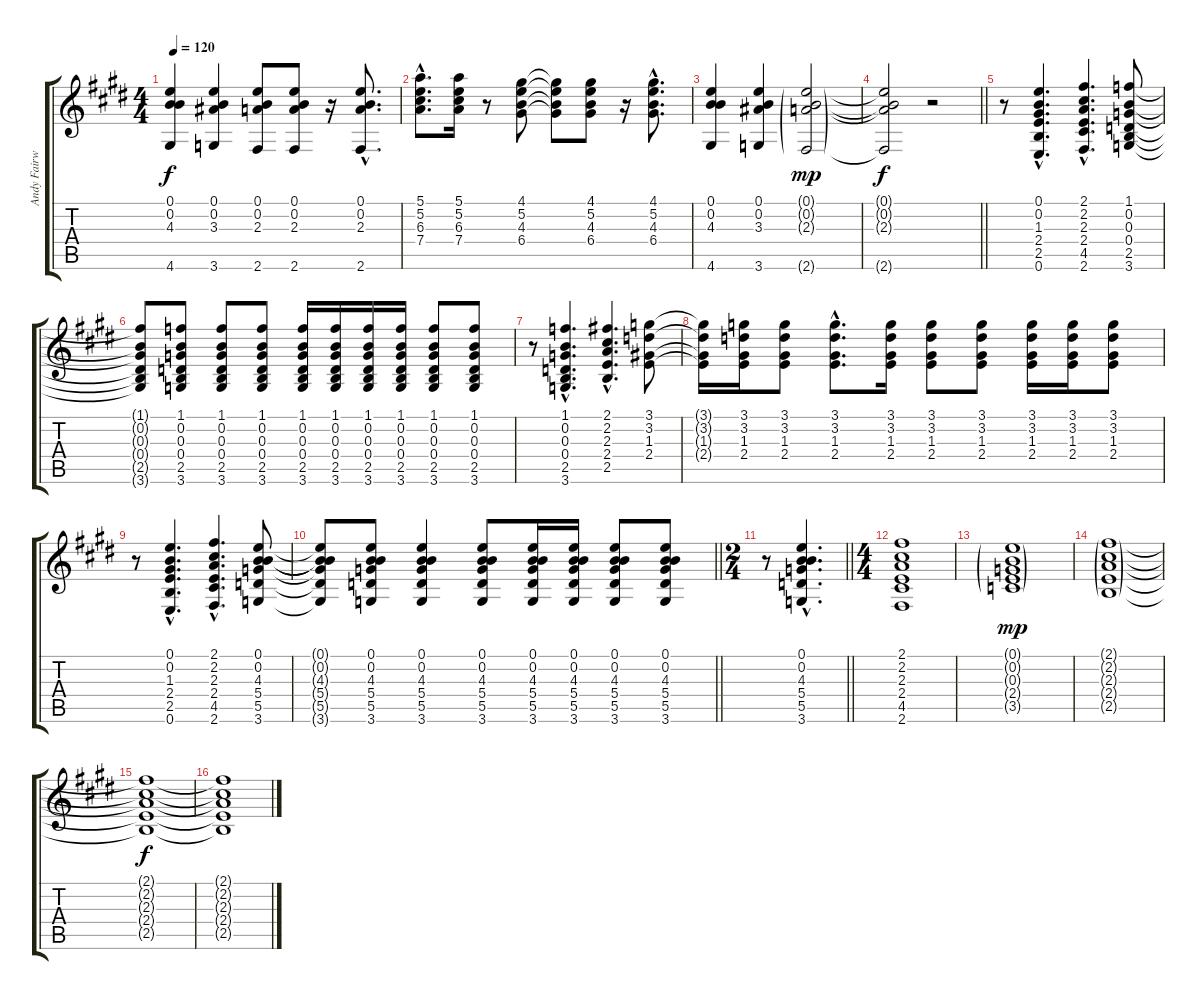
\track ("Andy Fairwetherlow Guitar" "Andy Fairw") {instrument acousticguitarnylon}
\staff {score tabs}
\tuning (E4 B3 G3 D3 A2 E2) {hide}
\ts (4 4)
\tempo 120
\clef g2
\ks e
(0.1 0.2 4.3 4.6).4{dy f} (0.1 0.2 3.3 3.6).4 (0.1 0.2 2.3 2.6).8 (0.1 0.2 2.3 2.6).8 r.16 (0.1{hac} 0.2{hac} 2.3{hac} 2.6{hac}).8{d} |
(5.1{hac} 5.2{hac} 6.3{hac} 7.4{hac}).8{d} (5.1 5.2 6.3 7.4).16 r.8 (4.1 5.2 4.3 6.4).8 (4.1{t} 5.2{t} 4.3{t} 6.4{t}).8 (4.1 5.2 4.3 6.4).8 r.16 (4.1{hac} 5.2{hac} 4.3{hac} 6.4{hac}).8{d} |
(0.1 0.2 4.3 4.6).4 (0.1 0.2 3.3 3.6).4 (0.1{g} 0.2{g} 2.3{g} 2.6{g}).2{dy mp} |
\barLineRight lightlight
(0.1{t} 0.2{t} 2.3{t} 2.6{t}).2{dy f} r.2 |
r.8 (0.1{hac} 0.2{hac} 1.3{hac} 2.4{hac} 2.5{hac} 0.6{hac}).4{d} (2.1{hac} 2.2{hac} 2.3{hac} 2.4{hac} 4.5{hac} 2.6{hac}).4{d} (1.1 0.2 0.3 0.4 2.5 3.6).8 |
(1.1{t} 0.2{t} 0.3{t} 0.4{t} 2.5{t} 3.6{t}).8 (1.1 0.2 0.3 0.4 2.5 3.6).8 (1.1 0.2 0.3 0.4 2.5 3.6).8 (1.1 0.2 0.3 0.4 2.5 3.6).8 (1.1 0.2 0.3 0.4 2.5 3.6).16 (1.1 0.2 0.3 0.4 2.5 3.6).16 (1.1 0.2 0.3 0.4 2.5 3.6).16 (1.1 0.2 0.3 0.4 2.5 3.6).16 (1.1 0.2 0.3 0.4 2.5 3.6).8 (1.1 0.2 0.3 0.4 2.5 3.6).8 |
r.8 (1.1{hac} 0.2{hac} 0.3{hac} 0.4{hac} 2.5{hac} 3.6{hac}).4{d} (2.1{hac} 2.2{hac} 2.3{hac} 2.4{hac} 2.5{hac}).4{d} (3.1 3.2 1.3 2.4).8 |
(3.1{t} 3.2{t} 1.3{t} 2.4{t}).16 (3.1 3.2 1.3 2.4).16 (3.1 3.2 1.3 2.4).8 (3.1{hac} 3.2{hac} 1.3{hac} 2.4{hac}).8{d} (3.1 3.2 1.3 2.4).16 (3.1 3.2 1.3 2.4).8 (3.1 3.2 1.3 2.4).8 (3.1 3.2 1.3 2.4).16 (3.1 3.2 1.3 2.4).16 (3.1 3.2 1.3 2.4).8 |
r.8 (0.1{hac} 0.2{hac} 1.3{hac} 2.4{hac} 2.5{hac} 0.6{hac}).4{d} (2.1{hac} 2.2{hac} 2.3{hac} 2.4{hac} 4.5{hac} 2.6{hac}).4{d} (0.1 0.2 4.3 5.4 5.5 3.6).8 |
\barLineRight lightlight
(0.1{t} 0.2{t} 4.3{t} 5.4{t} 5.5{t} 3.6{t}).8 (0.1 0.2 4.3 5.4 5.5 3.6).8 (0.1 0.2 4.3 5.4 5.5 3.6).4 (0.1 0.2 4.3 5.4 5.5 3.6).8 (0.1 0.2 4.3 5.4 5.5 3.6).16 (0.1 0.2 4.3 5.4 5.5 3.6).16 (0.1 0.2 4.3 5.4 5.5 3.6).8 (0.1 0.2 4.3 5.4 5.5 3.6).8 |
\ts (2 4)
\barLineRight lightlight
r.8 (0.1{hac} 0.2{hac} 4.3{hac} 5.4{hac} 5.5{hac} 3.6{hac}).4{d} |
\ts (4 4)
(2.1 2.2 2.3 2.4 4.5 2.6).1 |
(0.1{g} 0.2{g} 0.3{g} 2.4{g} 3.5{g}).1{dy mp} |
(2.1{g} 2.2{g} 2.3{g} 2.4{g} 2.5{g}).1 |
(2.1{t} 2.2{t} 2.3{t} 2.4{t} 2.5{t}).1{dy f} |
(2.1{t} 2.2{t} 2.3{t} 2.4{t} 2.5{t}).1
